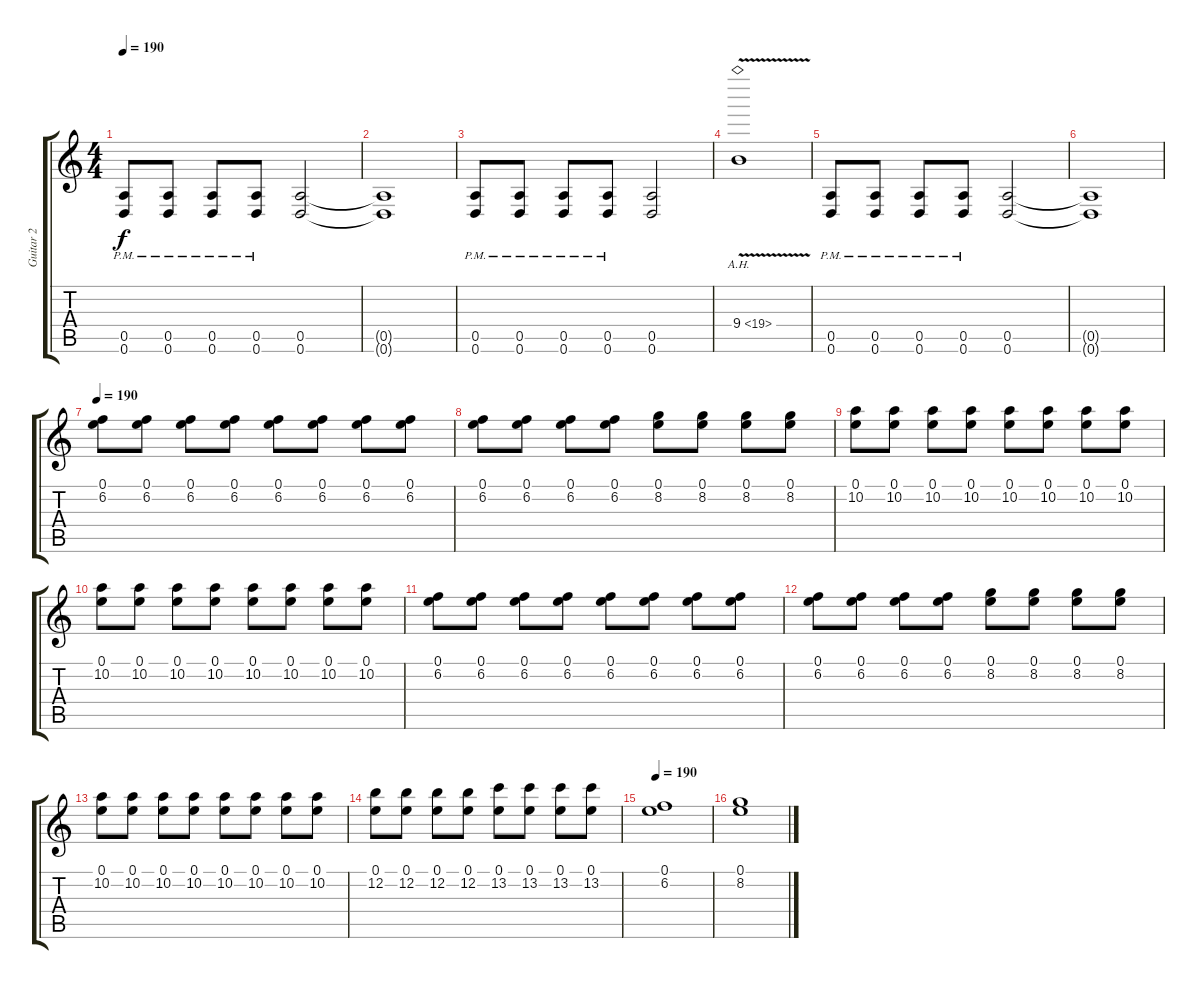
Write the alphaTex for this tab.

\track ("Guitar 2" "Guitar 2") {instrument distortionguitar}
\staff {score tabs}
\tuning (E4 B3 G3 D3 A2 D2) {hide}
\ts (4 4)
\tempo 190
\clef g2
\ks c
(0.5{pm} 0.6{pm}).8{dy f} (0.5{pm} 0.6{pm}).8 (0.5{pm} 0.6{pm}).8 (0.5{pm} 0.6{pm}).8 (0.5 0.6).2 |
(0.5{t} 0.6{t}).1 |
(0.5{pm} 0.6{pm}).8 (0.5{pm} 0.6{pm}).8 (0.5{pm} 0.6{pm}).8 (0.5{pm} 0.6{pm}).8 (0.5 0.6).2 |
9.4{ah 10 v}.1 |
(0.5{pm} 0.6{pm}).8 (0.5{pm} 0.6{pm}).8 (0.5{pm} 0.6{pm}).8 (0.5{pm} 0.6{pm}).8 (0.5 0.6).2 |
(0.5{t} 0.6{t}).1 |
\tempo 190
(0.1 6.2).8 (0.1 6.2).8 (0.1 6.2).8 (0.1 6.2).8 (0.1 6.2).8 (0.1 6.2).8 (0.1 6.2).8 (0.1 6.2).8 |
(0.1 6.2).8 (0.1 6.2).8 (0.1 6.2).8 (0.1 6.2).8 (0.1 8.2).8 (0.1 8.2).8 (0.1 8.2).8 (0.1 8.2).8 |
(0.1 10.2).8 (0.1 10.2).8 (0.1 10.2).8 (0.1 10.2).8 (0.1 10.2).8 (0.1 10.2).8 (0.1 10.2).8 (0.1 10.2).8 |
(0.1 10.2).8 (0.1 10.2).8 (0.1 10.2).8 (0.1 10.2).8 (0.1 10.2).8 (0.1 10.2).8 (0.1 10.2).8 (0.1 10.2).8 |
(0.1 6.2).8 (0.1 6.2).8 (0.1 6.2).8 (0.1 6.2).8 (0.1 6.2).8 (0.1 6.2).8 (0.1 6.2).8 (0.1 6.2).8 |
(0.1 6.2).8 (0.1 6.2).8 (0.1 6.2).8 (0.1 6.2).8 (0.1 8.2).8 (0.1 8.2).8 (0.1 8.2).8 (0.1 8.2).8 |
(0.1 10.2).8 (0.1 10.2).8 (0.1 10.2).8 (0.1 10.2).8 (0.1 10.2).8 (0.1 10.2).8 (0.1 10.2).8 (0.1 10.2).8 |
(0.1 12.2).8 (0.1 12.2).8 (0.1 12.2).8 (0.1 12.2).8 (0.1 13.2).8 (0.1 13.2).8 (0.1 13.2).8 (0.1 13.2).8 |
\tempo 190
(0.1 6.2).1{volume 9} |
(0.1 8.2).1
